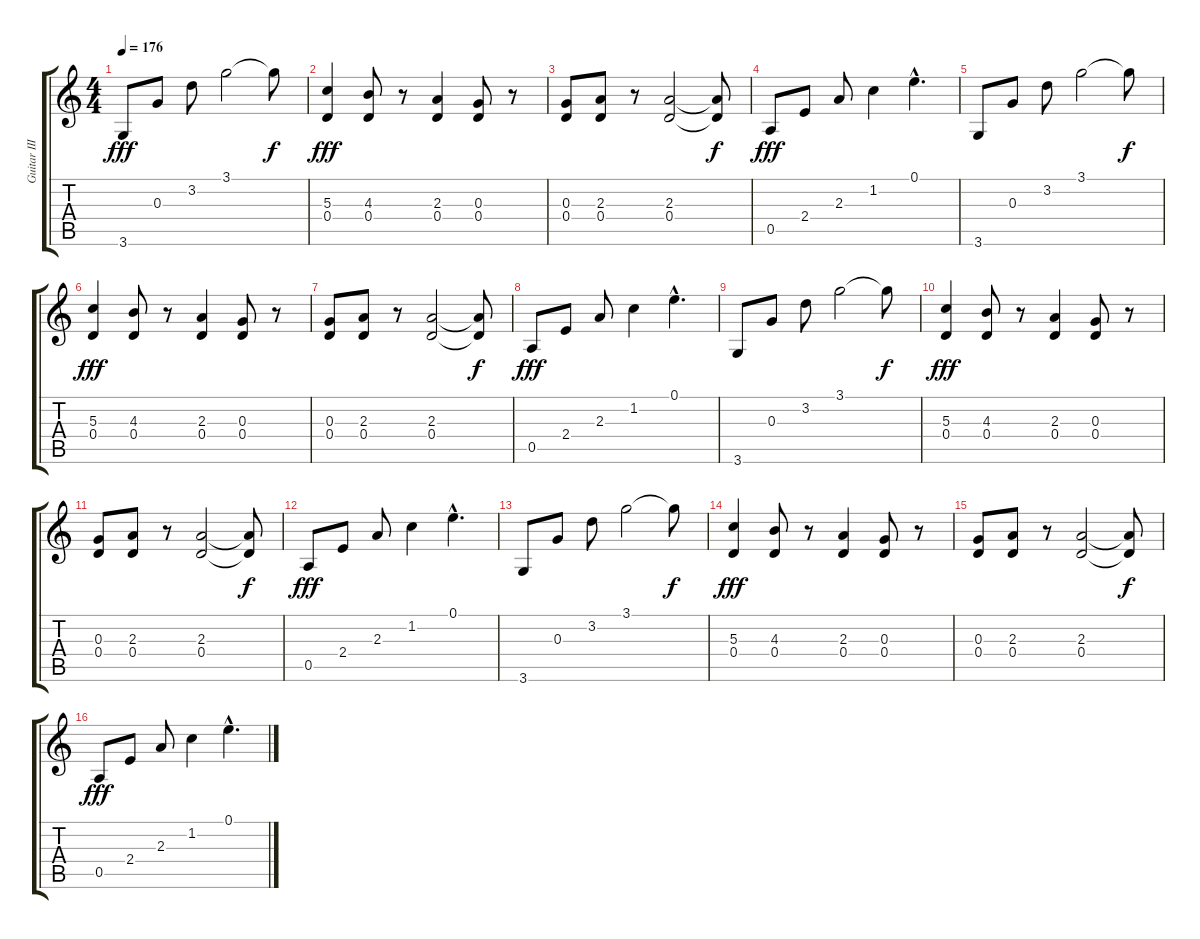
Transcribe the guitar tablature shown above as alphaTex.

\track ("Guitar III - overdub" "Guitar III") {instrument overdrivenguitar}
\staff {score tabs}
\tuning (E4 B3 G3 D3 A2 E2) {hide}
\ts (4 4)
\tempo 176
\clef g2
\ks c
3.6.8{dy fff} 0.3.8 3.2.8 3.1.2 3.1{t}.8{dy f} |
(5.3 0.4).4{dy fff} (4.3 0.4).8 r.8 (2.3 0.4).4 (0.3 0.4).8 r.8 |
(0.3 0.4).8 (2.3 0.4).8 r.8 (2.3 0.4).2 (2.3{t} 0.4{t}).8{dy f} |
0.5.8{dy fff} 2.4.8 2.3.8 1.2.4 0.1{hac}.4{d} |
3.6.8 0.3.8 3.2.8 3.1.2 3.1{t}.8{dy f} |
(5.3 0.4).4{dy fff} (4.3 0.4).8 r.8 (2.3 0.4).4 (0.3 0.4).8 r.8 |
(0.3 0.4).8 (2.3 0.4).8 r.8 (2.3 0.4).2 (2.3{t} 0.4{t}).8{dy f} |
0.5.8{dy fff} 2.4.8 2.3.8 1.2.4 0.1{hac}.4{d} |
3.6.8 0.3.8 3.2.8 3.1.2 3.1{t}.8{dy f} |
(5.3 0.4).4{dy fff} (4.3 0.4).8 r.8 (2.3 0.4).4 (0.3 0.4).8 r.8 |
(0.3 0.4).8 (2.3 0.4).8 r.8 (2.3 0.4).2 (2.3{t} 0.4{t}).8{dy f} |
0.5.8{dy fff} 2.4.8 2.3.8 1.2.4 0.1{hac}.4{d} |
3.6.8 0.3.8 3.2.8 3.1.2 3.1{t}.8{dy f} |
(5.3 0.4).4{dy fff} (4.3 0.4).8 r.8 (2.3 0.4).4 (0.3 0.4).8 r.8 |
(0.3 0.4).8 (2.3 0.4).8 r.8 (2.3 0.4).2 (2.3{t} 0.4{t}).8{dy f} |
0.5.8{dy fff} 2.4.8 2.3.8 1.2.4 0.1{hac}.4{d}
